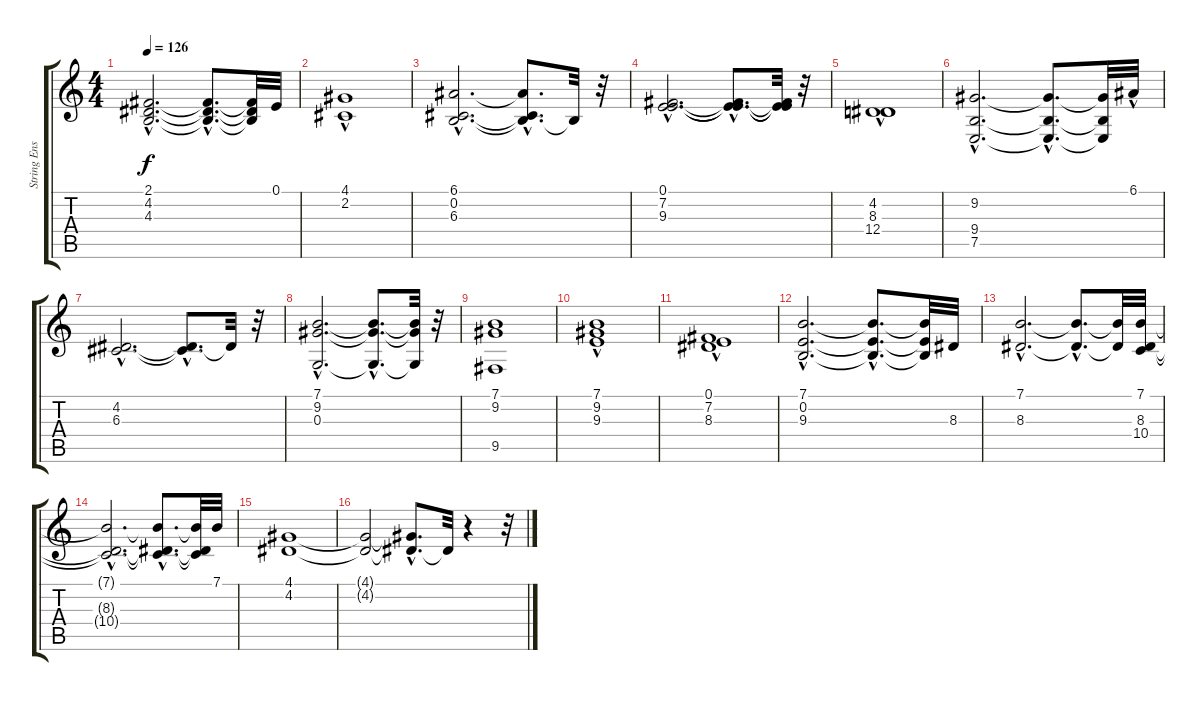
\track ("String Ensemble" "String Ens") {instrument stringensemble2}
\staff {score tabs}
\tuning (E4 B3 G3 D3 A2 E2) {hide}
\ts (4 4)
\tempo 126
\clef g2
\ks c
(2.1{hac} 4.2{hac} 4.3{hac}).2{d dy f} (2.1{hac t} 4.2{hac t} 4.3{hac t}).8{d} (2.1{t} 4.2{t} 4.3{t}).32 0.1.32 |
(4.1 2.2{hac}).1 |
(6.1{hac} 0.2{hac} 6.3{hac}).2{d} (6.1{hac t} 0.2{hac t} 6.3{hac t}).8{d} 0.2{t}.32 r.32 |
(0.1{hac} 7.2{hac} 9.3{hac}).2{d} (0.1{hac t} 7.2{hac t} 9.3{hac t}).8{d} (0.1{t} 7.2{t} 9.3{t}).32 r.32 |
(4.2 8.3{hac} 12.4{hac}).1 |
(9.2{hac} 9.4{hac} 7.5{hac}).2{d} (9.2{hac t} 9.4{hac t} 7.5{hac t}).8{d} (9.2{t} 9.4{t} 7.5{t}).32 6.1{hac}.32 |
(4.2{hac} 6.3{hac}).2{d} (4.2{hac t} 6.3{t}).8{d} 4.2{t}.32 r.32 |
(7.1{hac} 9.2{hac} 0.3{hac}).2{d} (7.1{hac t} 9.2{hac t} 0.3{hac t}).8{d} (7.1{t} 9.2{t} 0.3{t}).32 r.32 |
(7.1 9.2 9.5).1 |
(7.1{hac} 9.2{hac} 9.3).1 |
(0.1{hac} 7.2{hac} 8.3).1 |
(7.1{hac} 0.2{hac} 9.3{hac}).2{d} (7.1{hac t} 0.2{hac t} 9.3{hac t}).8{d} (7.1{t} 0.2{t} 9.3{t}).32 8.3.32 |
(7.1{hac} 8.3{hac}).2{d} (7.1{hac t} 8.3{hac t}).8{d} (7.1{t} 8.3{t}).32 (7.1 8.3 10.4).32 |
(7.1{hac t} 8.3{hac t} 10.4{hac t}).2{d} (7.1{hac t} 8.3{hac t} 10.4{hac t}).8{d} (7.1{t} 8.3{t} 10.4{t}).32 7.1.32 |
(4.1 4.2).1 |
(4.1{t} 4.2{t}).2 (4.1{hac t} 4.2{hac t}).8{d} 4.2{t}.32 r.4 r.32
